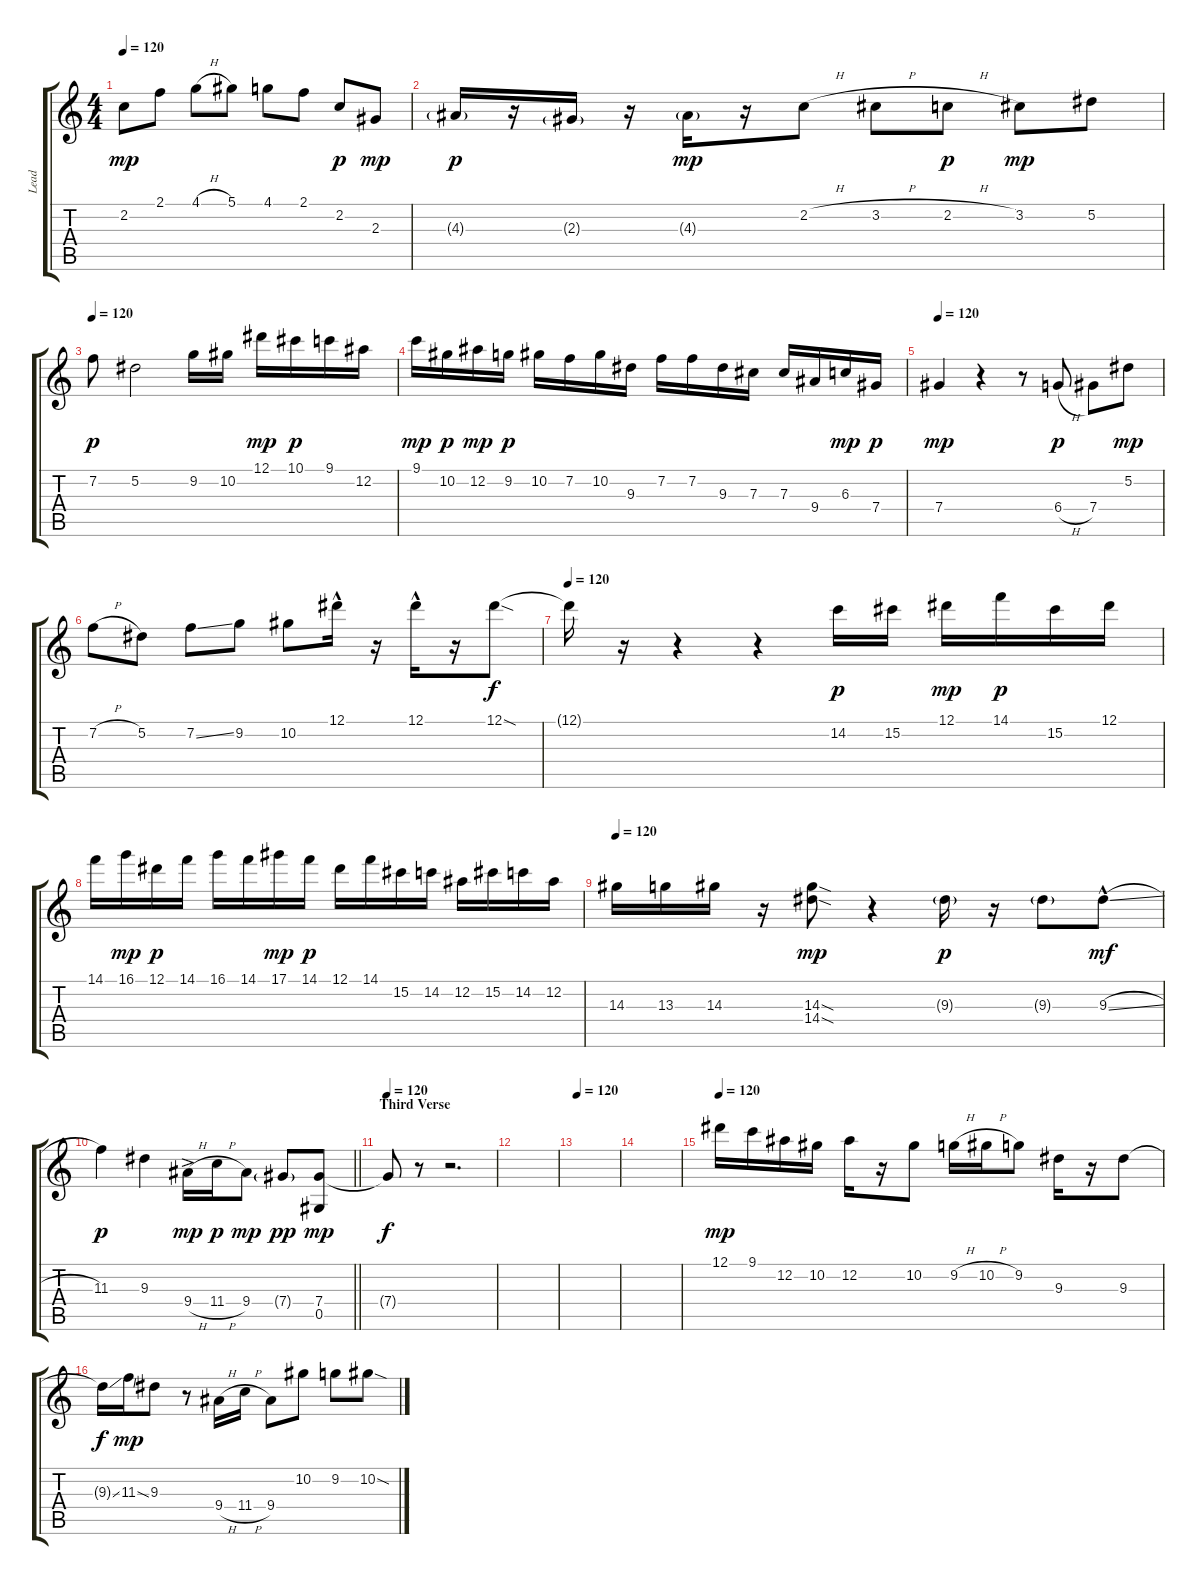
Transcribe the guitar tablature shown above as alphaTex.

\track ("Lead" "Lead") {instrument acousticguitarsteel}
\staff {score tabs}
\tuning (Eb4 Bb3 Gb3 Db3 Ab2 Eb2) {hide}
\ts (4 4)
\tempo 120
\clef g2
\ks c
2.2.8{dy mp} 2.1.8 4.1{h}.8 5.1.8 4.1.8 2.1.8 2.2.8{dy p} 2.3.8{dy mp} |
4.3{g}.16{dy p} r.16 2.3{g}.16 r.16 4.3{g}.16{dy mp} r.16 2.2{h}.8 3.2{h}.8 2.2{h}.8{dy p} 3.2.8{dy mp} 5.2.8 |
\tempo 120
7.2.8{dy p} 5.2.2 9.2.16 10.2.16 12.1.16{dy mp} 10.1.16{dy p} 9.1.16 12.2.16 |
9.1.16{dy mp} 10.2.16{dy p} 12.2.16{dy mp} 9.2.16{dy p} 10.2.16 7.2.16 10.2.16 9.3.16 7.2.16 7.2.16 9.3.16 7.3.16 7.3.16 9.4.16 6.3.16{dy mp} 7.4.16{dy p} |
\tempo 120
7.4.4{dy mp} r.4 r.8 6.4{h}.8{dy p} 7.4.8 5.2.8{dy mp} |
7.2{h}.8 5.2.8 7.2{ss}.8 9.2.8 10.2.8 12.1{hac}.16 r.16 12.1{hac}.16 r.16 12.1{sod}.8{dy f} |
\tempo 120
12.1{t}.16 r.16 r.4 r.4 14.2.16{dy p} 15.2.16 12.1.16{dy mp} 14.1.16{dy p} 15.2.16 12.1.16 |
14.1.16 16.1.16{dy mp} 12.1.16{dy p} 14.1.16 16.1.16 14.1.16 17.1.16{dy mp} 14.1.16{dy p} 12.1.16 14.1.16 15.2.16 14.2.16 12.2.16 15.2.16 14.2.16 12.2.16 |
\tempo 120
14.3.16 13.3.16 14.3.16 r.16 (14.3{sod} 14.4{sod}).8{dy mp} r.4 9.3{g}.16{dy p} r.16 9.3{g}.8 9.3{sl hac}.8{dy mf} |
\barLineRight lightlight
11.3.4{dy p} 9.3.4 9.4{h ac}.16{dy mp} 11.4{h}.16{dy p} 9.4.8{dy mp} 7.4{g}.8{dy pp} (7.4 0.5).8{dy mp} |
\section ("" "Third Verse")
\tempo 120
7.4{t}.8{dy f} r.8 r.2{d} |
|
\tempo 120
|
|
\tempo 120
12.1.16{dy mp} 9.1.16 12.2.16 10.2.16 12.2.16 r.16 10.2.8 9.2{h}.16 10.2{h}.16 9.2.8 9.3.16 r.16 9.3.8 |
9.3{ss t}.16{dy f} 11.3{ss}.16{dy mp} 9.3.8 r.8 9.4{h}.16 11.4{h}.16 9.4.8 10.2.8 9.2.8 10.2{sod}.8
